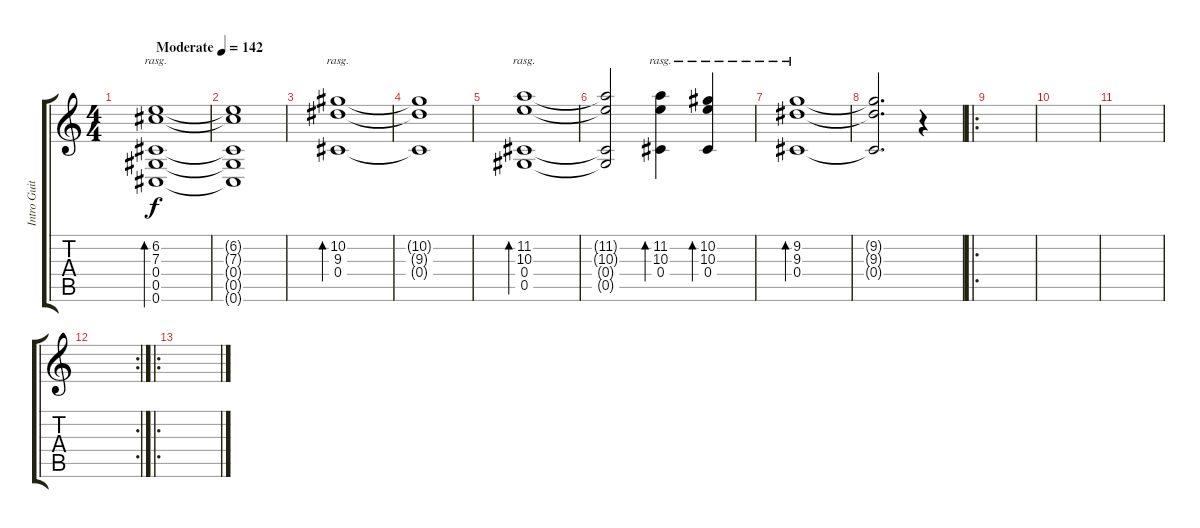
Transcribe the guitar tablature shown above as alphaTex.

\track ("Intro Guitar" "Intro Guit") {instrument electricguitarclean}
\staff {score tabs}
\tuning (Eb4 Bb3 Gb3 Db3 Ab2 Db2) {hide}
\ts (4 4)
\tempo (142 "Moderate")
\clef g2
\ks c
(6.2 7.3 0.4 0.5 0.6).1{bd 240 rasg ii dy f instrument electricguitarclean} |
(6.2{t} 7.3{t} 0.4{t} 0.5{t} 0.6{t}).1 |
(10.2 9.3 0.4).1{bd 240 rasg ii} |
(10.2{t} 9.3{t} 0.4{t}).1 |
(11.2 10.3 0.4 0.5).1{bd 240 rasg ii} |
(11.2{t} 10.3{t} 0.4{t} 0.5{t}).2 (11.2 10.3 0.4).4{bd 240 rasg ii} (10.2 10.3 0.4).4{bd 240 rasg ii} |
(9.2 9.3 0.4).1{bd 240 rasg ii} |
(9.2{t} 9.3{t} 0.4{t}).2{d} r.4 |
\ro
|
|
|
\rc 2
|
\ro
